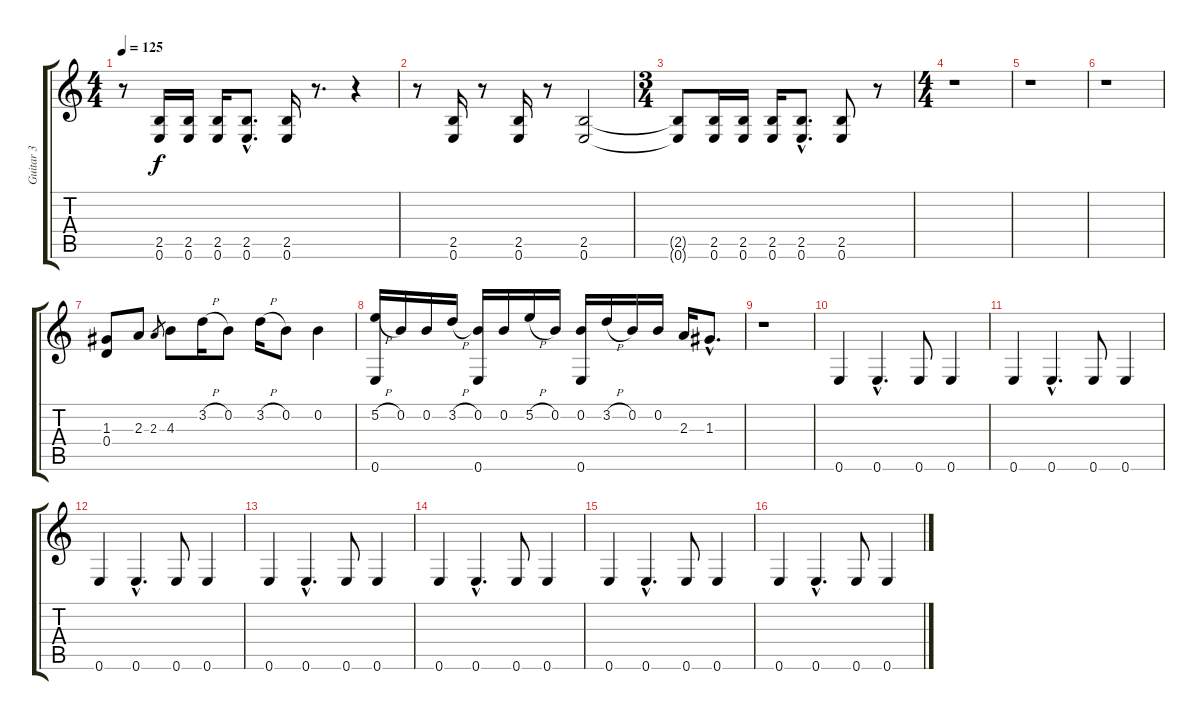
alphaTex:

\track ("Guitar 3" "Guitar 3") {instrument overdrivenguitar}
\staff {score tabs}
\tuning (E4 B3 G3 D3 A2 E2) {hide}
\ts (4 4)
\tempo 125
\clef g2
\ks c
r.8{dy f} (2.5 0.6).16 (2.5 0.6).16 (2.5 0.6).16 (2.5{hac} 0.6{hac}).8{d} (2.5 0.6).16 r.8{d} r.4 |
r.8 (2.5 0.6).16 r.8 (2.5 0.6).16 r.8 (2.5 0.6).2 |
\ts (3 4)
(2.5{t} 0.6{t}).8 (2.5 0.6).16 (2.5 0.6).16 (2.5 0.6).16 (2.5{hac} 0.6{hac}).8{d} (2.5 0.6).8 r.8 |
\ts (4 4)
r.1 |
r.1 |
r.1 |
(1.3 0.4).8 2.3.8 2.3.8{gr} 4.3.8 3.2{h}.16 0.2.8 3.2{h}.16 0.2.8 0.2.4 |
(5.2{h} 0.6).16 0.2.16 0.2.16 3.2{h}.16 (0.2 0.6).16 0.2.16 5.2{h}.16 0.2.16 (0.2 0.6).16 3.2{h}.16 0.2.16 0.2.16 2.3.16 1.3{hac}.8{d} |
r.1 |
0.6.4 0.6{hac}.4{d} 0.6.8 0.6.4 |
0.6.4 0.6{hac}.4{d} 0.6.8 0.6.4 |
0.6.4 0.6{hac}.4{d} 0.6.8 0.6.4 |
0.6.4 0.6{hac}.4{d} 0.6.8 0.6.4 |
0.6.4 0.6{hac}.4{d} 0.6.8 0.6.4 |
0.6.4 0.6{hac}.4{d} 0.6.8 0.6.4 |
0.6.4 0.6{hac}.4{d} 0.6.8 0.6.4
